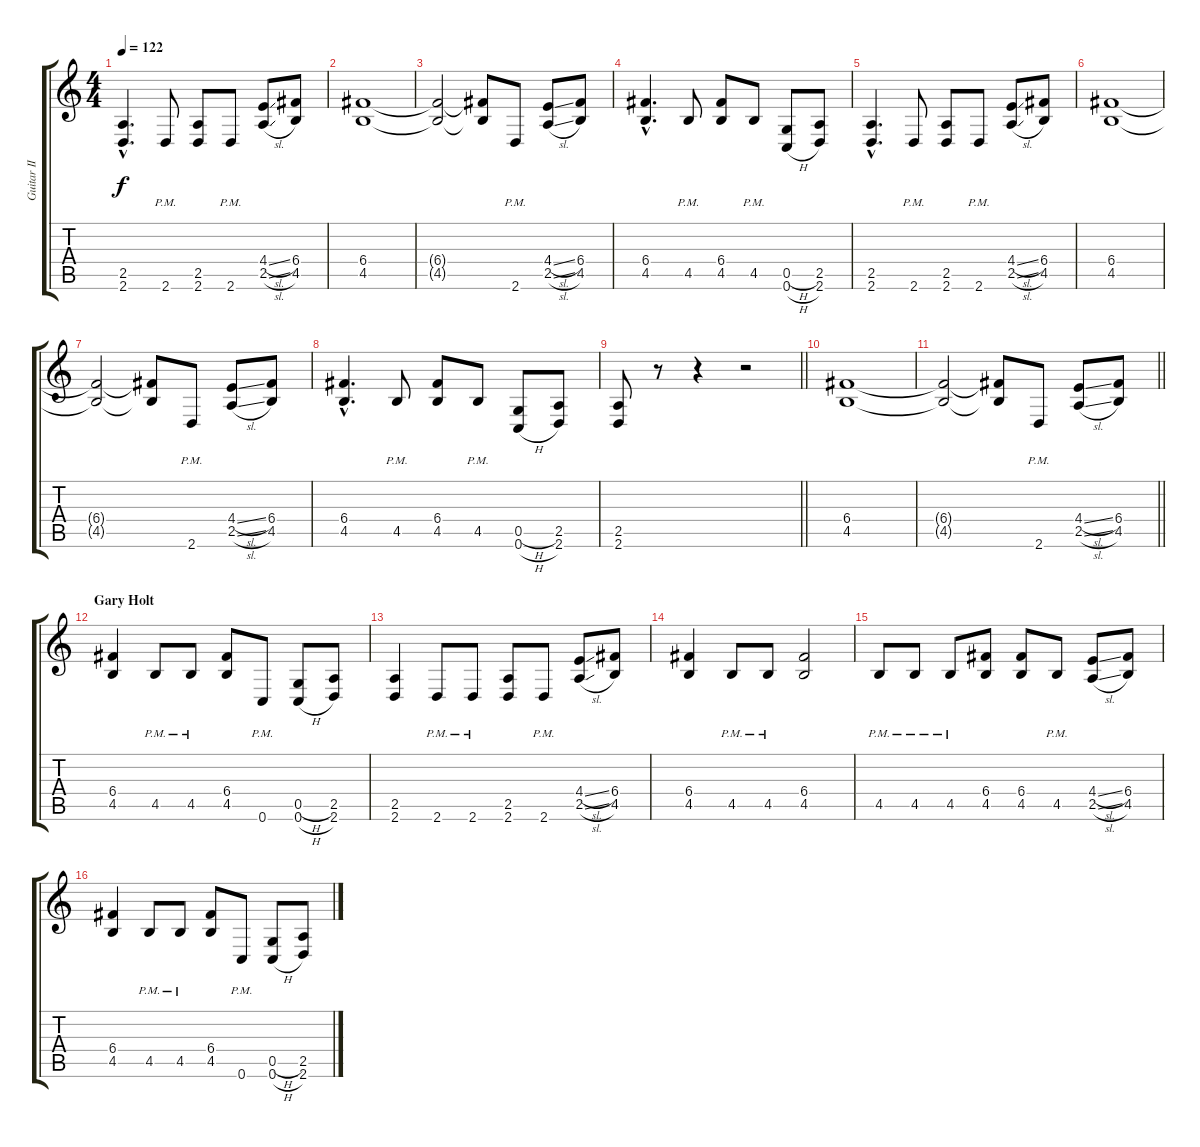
\track ("Guitar II" "Guitar II") {instrument distortionguitar}
\staff {score tabs}
\tuning (D4 A3 F3 C3 G2 C2) {hide}
\ts (4 4)
\tempo 122
\clef g2
\ks c
(2.5{hac} 2.6{hac}).4{d dy f} 2.6{pm}.8 (2.5 2.6).8 2.6{pm}.8 (4.4{sl} 2.5{sl}).8 (6.4 4.5).8 |
(6.4 4.5).1 |
(6.4{t} 4.5{t}).2 (6.4{t} 4.5{t}).8 2.6{pm}.8 (4.4{sl} 2.5{sl}).8 (6.4 4.5).8 |
(6.4{hac} 4.5{hac}).4{d} 4.5{pm}.8 (6.4 4.5).8 4.5{pm}.8 (0.5{h} 0.6{h}).8 (2.5 2.6).8 |
(2.5{hac} 2.6{hac}).4{d} 2.6{pm}.8 (2.5 2.6).8 2.6{pm}.8 (4.4{sl} 2.5{sl}).8 (6.4 4.5).8 |
(6.4 4.5).1 |
(6.4{t} 4.5{t}).2 (6.4{t} 4.5{t}).8 2.6{pm}.8 (4.4{sl} 2.5{sl}).8 (6.4 4.5).8 |
(6.4{hac} 4.5{hac}).4{d} 4.5{pm}.8 (6.4 4.5).8 4.5{pm}.8 (0.5{h} 0.6{h}).8 (2.5 2.6).8 |
\barLineRight lightlight
(2.5 2.6).8 r.8 r.4 r.2 |
(6.4 4.5).1 |
\barLineRight lightlight
(6.4{t} 4.5{t}).2 (6.4{t} 4.5{t}).8 2.6{pm}.8 (4.4{sl} 2.5{sl}).8 (6.4 4.5).8 |
\section ("" "Gary Holt")
(6.4 4.5).4 4.5{pm}.8 4.5{pm}.8 (6.4 4.5).8 0.6{pm}.8 (0.5{h} 0.6{h}).8 (2.5 2.6).8 |
(2.5 2.6).4 2.6{pm}.8 2.6{pm}.8 (2.5 2.6).8 2.6{pm}.8 (4.4{sl} 2.5{sl}).8 (6.4 4.5).8 |
(6.4 4.5).4 4.5{pm}.8 4.5{pm}.8 (6.4 4.5).2 |
4.5{pm}.8 4.5{pm}.8 4.5{pm}.8 (6.4 4.5).8 (6.4 4.5).8 4.5{pm}.8 (4.4{sl} 2.5{sl}).8 (6.4 4.5).8 |
(6.4 4.5).4 4.5{pm}.8 4.5{pm}.8 (6.4 4.5).8 0.6{pm}.8 (0.5{h} 0.6{h}).8 (2.5 2.6).8
